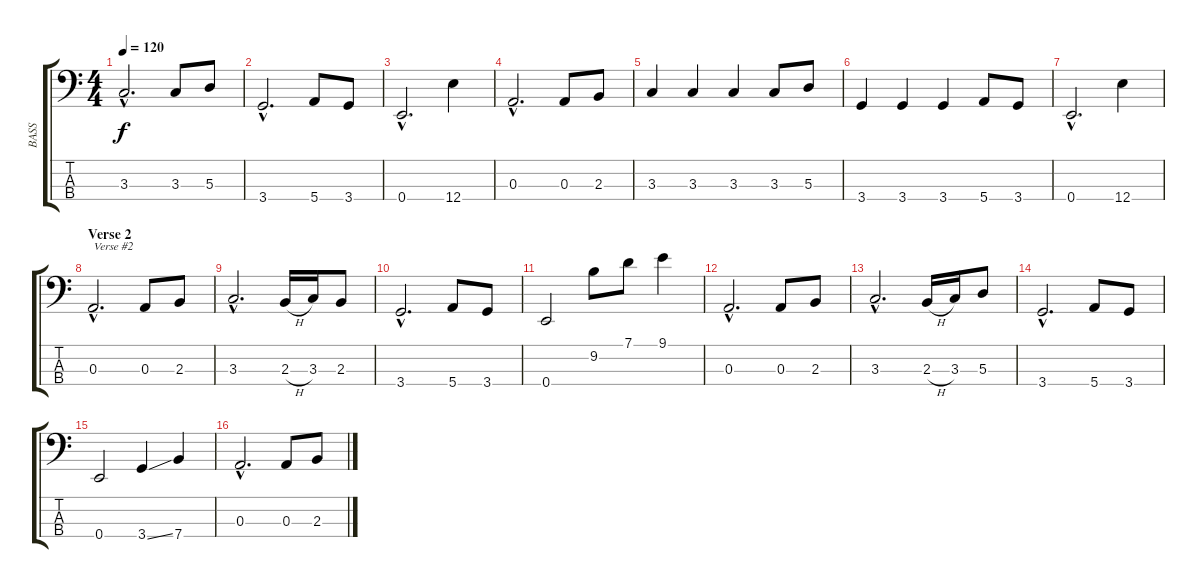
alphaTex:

\track ("BASS" "BASS") {instrument electricbasspick}
\staff {score tabs}
\tuning (G2 D2 A1 E1) {hide}
\ts (4 4)
\tempo 120
\clef f4
\ks c
3.3{hac}.2{d dy f} 3.3.8 5.3.8 |
3.4{hac}.2{d} 5.4.8 3.4.8 |
0.4{hac}.2{d} 12.4.4 |
0.3{hac}.2{d} 0.3.8 2.3.8 |
3.3.4 3.3.4 3.3.4 3.3.8 5.3.8 |
3.4.4 3.4.4 3.4.4 5.4.8 3.4.8 |
0.4{hac}.2{d} 12.4.4 |
\section ("" "Verse 2")
0.3{hac}.2{d txt "Verse #2"} 0.3.8 2.3.8 |
3.3{hac}.2{d} 2.3{h}.16 3.3.16 2.3.8 |
3.4{hac}.2{d} 5.4.8 3.4.8 |
0.4.2 9.2.8 7.1.8 9.1.4 |
0.3{hac}.2{d} 0.3.8 2.3.8 |
3.3{hac}.2{d} 2.3{h}.16 3.3.16 5.3.8 |
3.4{hac}.2{d} 5.4.8 3.4.8 |
0.4.2 3.4{ss}.4 7.4.4 |
0.3{hac}.2{d} 0.3.8 2.3.8
